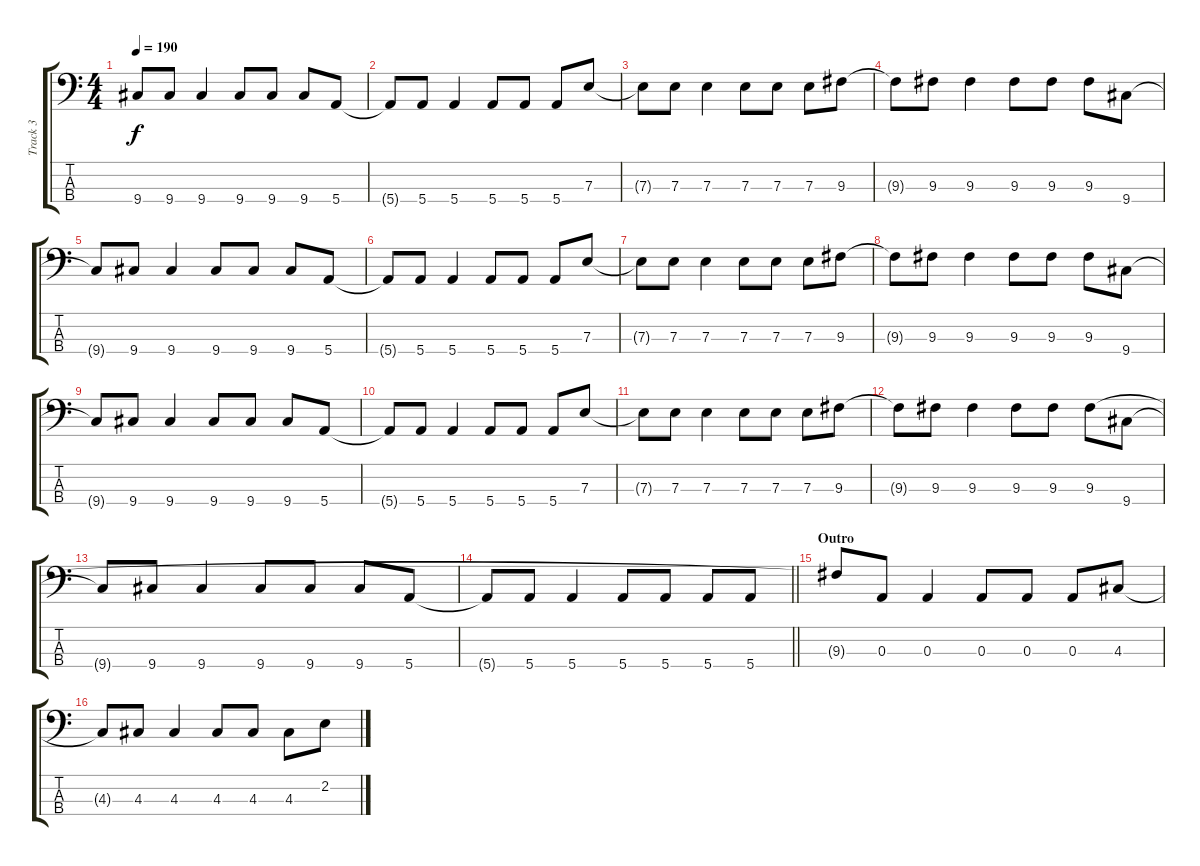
\track ("Track 3" "Track 3") {instrument electricbasspick}
\staff {score tabs}
\tuning (G2 D2 A1 E1) {hide}
\ts (4 4)
\tempo 190
\clef f4
\ks c
9.4{t}.8{dy f} 9.4.8 9.4.4 9.4.8 9.4.8 9.4.8 5.4.8 |
5.4{t}.8 5.4.8 5.4.4 5.4.8 5.4.8 5.4.8 7.3.8 |
7.3{t}.8 7.3.8 7.3.4 7.3.8 7.3.8 7.3.8 9.3.8 |
9.3{t}.8 9.3.8 9.3.4 9.3.8 9.3.8 9.3.8 9.4.8 |
9.4{t}.8 9.4.8 9.4.4 9.4.8 9.4.8 9.4.8 5.4.8 |
5.4{t}.8 5.4.8 5.4.4 5.4.8 5.4.8 5.4.8 7.3.8 |
7.3{t}.8 7.3.8 7.3.4 7.3.8 7.3.8 7.3.8 9.3.8 |
9.3{t}.8 9.3.8 9.3.4 9.3.8 9.3.8 9.3.8 9.4.8 |
9.4{t}.8 9.4.8 9.4.4 9.4.8 9.4.8 9.4.8 5.4.8 |
5.4{t}.8 5.4.8 5.4.4 5.4.8 5.4.8 5.4.8 7.3.8 |
7.3{t}.8 7.3.8 7.3.4 7.3.8 7.3.8 7.3.8 9.3.8 |
9.3{t}.8 9.3.8 9.3.4 9.3.8 9.3.8 9.3.8 9.4.8 |
9.4{t}.8 9.4.8 9.4.4 9.4.8 9.4.8 9.4.8 5.4.8 |
\barLineRight lightlight
5.4{t}.8 5.4.8 5.4.4 5.4.8 5.4.8 5.4.8 5.4.8 |
\section ("" "Outro")
9.3{t}.8 0.3.8 0.3.4 0.3.8 0.3.8 0.3.8 4.3.8 |
4.3{t}.8 4.3.8 4.3.4 4.3.8 4.3.8 4.3.8 2.2.8
